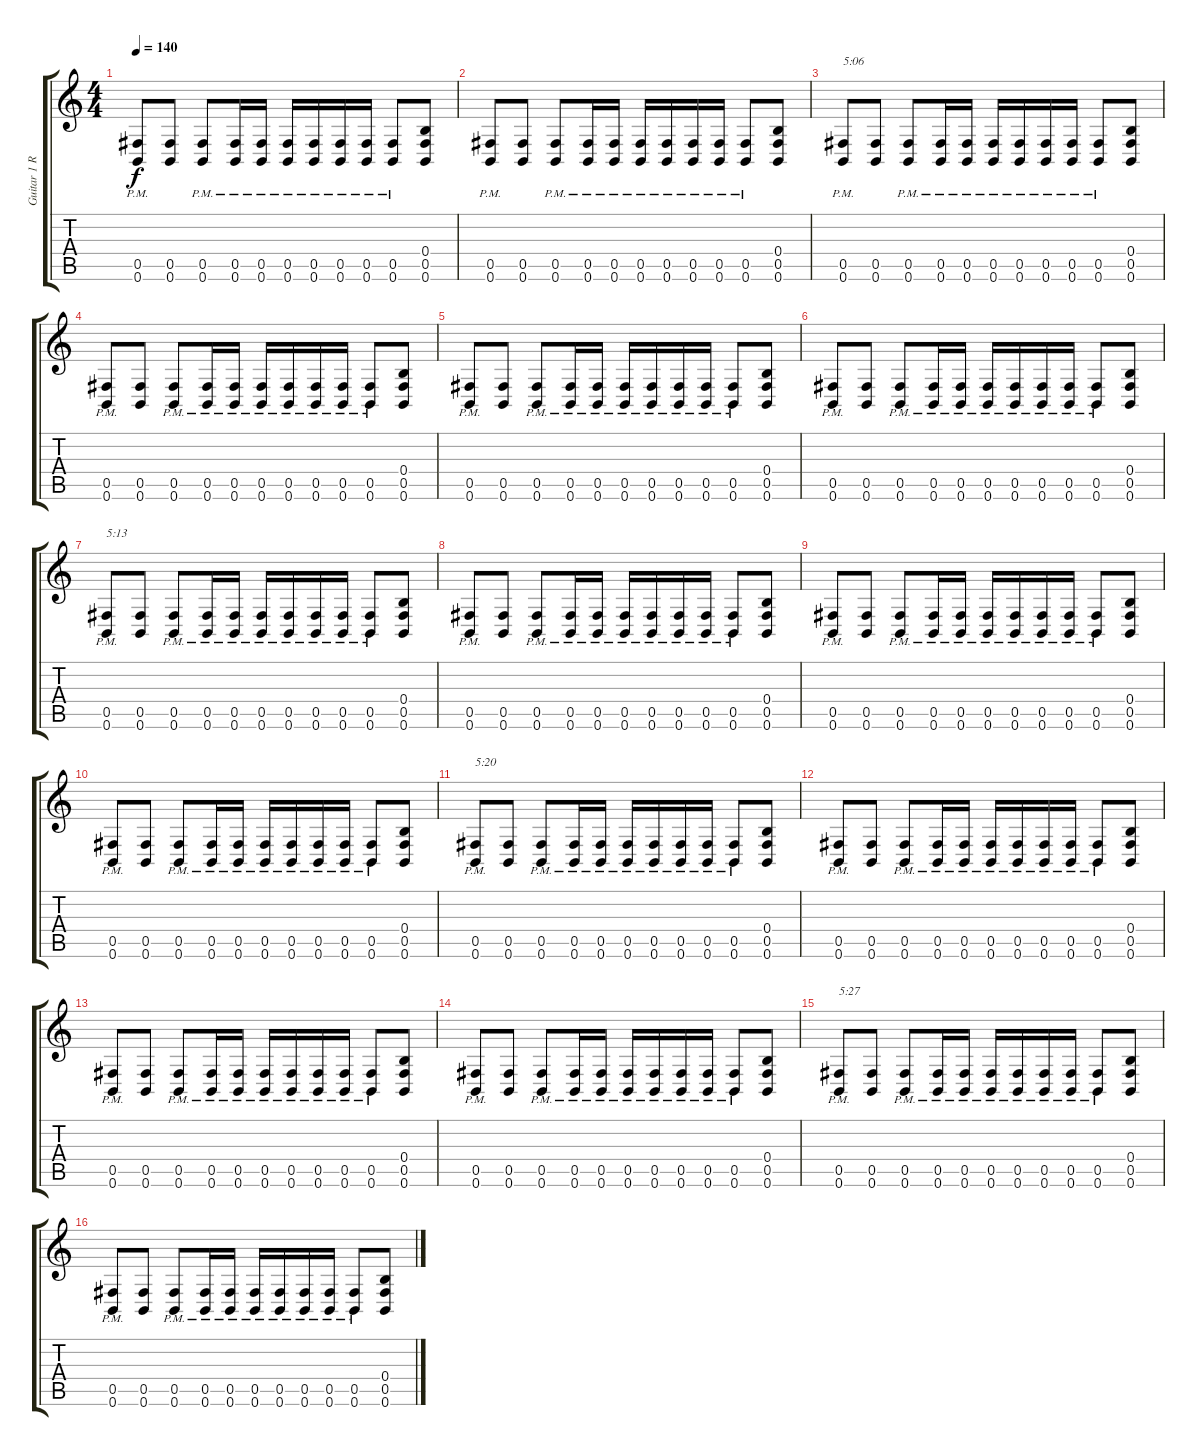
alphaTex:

\track ("Guitar 1 Rhythm" "Guitar 1 R") {instrument overdrivenguitar}
\staff {score tabs}
\tuning (E4 B3 E3 B2 Gb2 B1) {hide}
\ts (4 4)
\tempo 140
\clef g2
\ks c
(0.5 0.6{pm}).8{dy f} (0.5 0.6).8 (0.5 0.6{pm}).8 (0.5 0.6{pm}).16 (0.5 0.6{pm}).16 (0.5 0.6{pm}).16 (0.5 0.6{pm}).16 (0.5 0.6{pm}).16 (0.5 0.6{pm}).16 (0.5 0.6{pm}).8 (0.4 0.5 0.6).8 |
(0.5 0.6{pm}).8 (0.5 0.6).8 (0.5 0.6{pm}).8 (0.5 0.6{pm}).16 (0.5 0.6{pm}).16 (0.5 0.6{pm}).16 (0.5 0.6{pm}).16 (0.5 0.6{pm}).16 (0.5 0.6{pm}).16 (0.5 0.6{pm}).8 (0.4 0.5 0.6).8 |
(0.5 0.6{pm}).8{txt "5:06"} (0.5 0.6).8 (0.5 0.6{pm}).8 (0.5 0.6{pm}).16 (0.5 0.6{pm}).16 (0.5 0.6{pm}).16 (0.5 0.6{pm}).16 (0.5 0.6{pm}).16 (0.5 0.6{pm}).16 (0.5 0.6{pm}).8 (0.4 0.5 0.6).8 |
(0.5 0.6{pm}).8 (0.5 0.6).8 (0.5 0.6{pm}).8 (0.5 0.6{pm}).16 (0.5 0.6{pm}).16 (0.5 0.6{pm}).16 (0.5 0.6{pm}).16 (0.5 0.6{pm}).16 (0.5 0.6{pm}).16 (0.5 0.6{pm}).8 (0.4 0.5 0.6).8 |
(0.5 0.6{pm}).8 (0.5 0.6).8 (0.5 0.6{pm}).8 (0.5 0.6{pm}).16 (0.5 0.6{pm}).16 (0.5 0.6{pm}).16 (0.5 0.6{pm}).16 (0.5 0.6{pm}).16 (0.5 0.6{pm}).16 (0.5 0.6{pm}).8 (0.4 0.5 0.6).8 |
(0.5 0.6{pm}).8 (0.5 0.6).8 (0.5 0.6{pm}).8 (0.5 0.6{pm}).16 (0.5 0.6{pm}).16 (0.5 0.6{pm}).16 (0.5 0.6{pm}).16 (0.5 0.6{pm}).16 (0.5 0.6{pm}).16 (0.5 0.6{pm}).8 (0.4 0.5 0.6).8 |
(0.5 0.6{pm}).8{txt "5:13"} (0.5 0.6).8 (0.5 0.6{pm}).8 (0.5 0.6{pm}).16 (0.5 0.6{pm}).16 (0.5 0.6{pm}).16 (0.5 0.6{pm}).16 (0.5 0.6{pm}).16 (0.5 0.6{pm}).16 (0.5 0.6{pm}).8 (0.4 0.5 0.6).8 |
(0.5 0.6{pm}).8 (0.5 0.6).8 (0.5 0.6{pm}).8 (0.5 0.6{pm}).16 (0.5 0.6{pm}).16 (0.5 0.6{pm}).16 (0.5 0.6{pm}).16 (0.5 0.6{pm}).16 (0.5 0.6{pm}).16 (0.5 0.6{pm}).8 (0.4 0.5 0.6).8 |
(0.5 0.6{pm}).8 (0.5 0.6).8 (0.5 0.6{pm}).8 (0.5 0.6{pm}).16 (0.5 0.6{pm}).16 (0.5 0.6{pm}).16 (0.5 0.6{pm}).16 (0.5 0.6{pm}).16 (0.5 0.6{pm}).16 (0.5 0.6{pm}).8 (0.4 0.5 0.6).8 |
(0.5 0.6{pm}).8 (0.5 0.6).8 (0.5 0.6{pm}).8 (0.5 0.6{pm}).16 (0.5 0.6{pm}).16 (0.5 0.6{pm}).16 (0.5 0.6{pm}).16 (0.5 0.6{pm}).16 (0.5 0.6{pm}).16 (0.5 0.6{pm}).8 (0.4 0.5 0.6).8 |
(0.5 0.6{pm}).8{txt "5:20"} (0.5 0.6).8 (0.5 0.6{pm}).8 (0.5 0.6{pm}).16 (0.5 0.6{pm}).16 (0.5 0.6{pm}).16 (0.5 0.6{pm}).16 (0.5 0.6{pm}).16 (0.5 0.6{pm}).16 (0.5 0.6{pm}).8 (0.4 0.5 0.6).8 |
(0.5 0.6{pm}).8 (0.5 0.6).8 (0.5 0.6{pm}).8 (0.5 0.6{pm}).16 (0.5 0.6{pm}).16 (0.5 0.6{pm}).16 (0.5 0.6{pm}).16 (0.5 0.6{pm}).16 (0.5 0.6{pm}).16 (0.5 0.6{pm}).8 (0.4 0.5 0.6).8 |
(0.5 0.6{pm}).8 (0.5 0.6).8 (0.5 0.6{pm}).8 (0.5 0.6{pm}).16 (0.5 0.6{pm}).16 (0.5 0.6{pm}).16 (0.5 0.6{pm}).16 (0.5 0.6{pm}).16 (0.5 0.6{pm}).16 (0.5 0.6{pm}).8 (0.4 0.5 0.6).8 |
(0.5 0.6{pm}).8 (0.5 0.6).8 (0.5 0.6{pm}).8 (0.5 0.6{pm}).16 (0.5 0.6{pm}).16 (0.5 0.6{pm}).16 (0.5 0.6{pm}).16 (0.5 0.6{pm}).16 (0.5 0.6{pm}).16 (0.5 0.6{pm}).8 (0.4 0.5 0.6).8 |
(0.5 0.6{pm}).8{txt "5:27"} (0.5 0.6).8 (0.5 0.6{pm}).8 (0.5 0.6{pm}).16 (0.5 0.6{pm}).16 (0.5 0.6{pm}).16 (0.5 0.6{pm}).16 (0.5 0.6{pm}).16 (0.5 0.6{pm}).16 (0.5 0.6{pm}).8 (0.4 0.5 0.6).8 |
(0.5 0.6{pm}).8 (0.5 0.6).8 (0.5 0.6{pm}).8 (0.5 0.6{pm}).16 (0.5 0.6{pm}).16 (0.5 0.6{pm}).16 (0.5 0.6{pm}).16 (0.5 0.6{pm}).16 (0.5 0.6{pm}).16 (0.5 0.6{pm}).8 (0.4 0.5 0.6).8
